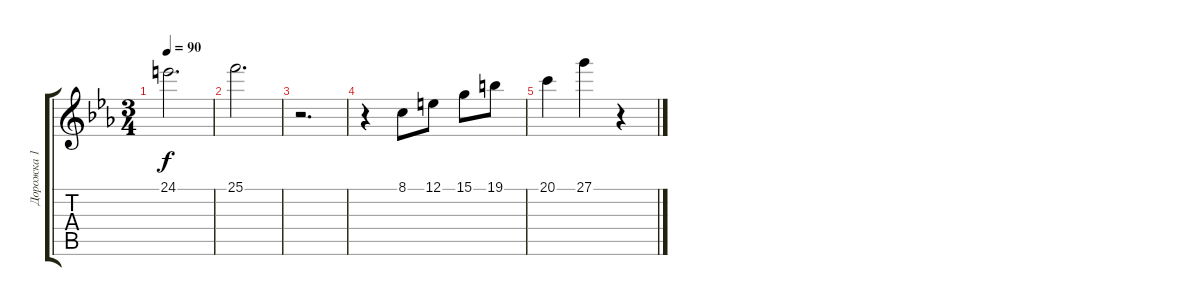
\track ("Дорожка 1" "Дорожка 1") {instrument acousticgrandpiano}
\staff {score tabs}
\tuning (E4 B3 G3 D3 A2 E2) {hide}
\ts (3 4)
\tempo 90
\clef g2
\ks cminor
24.1.2{d dy f} |
25.1.2{d} |
r.2{d} |
r.4 8.1.8 12.1.8 15.1.8 19.1.8 |
20.1.4 27.1.4 r.4
